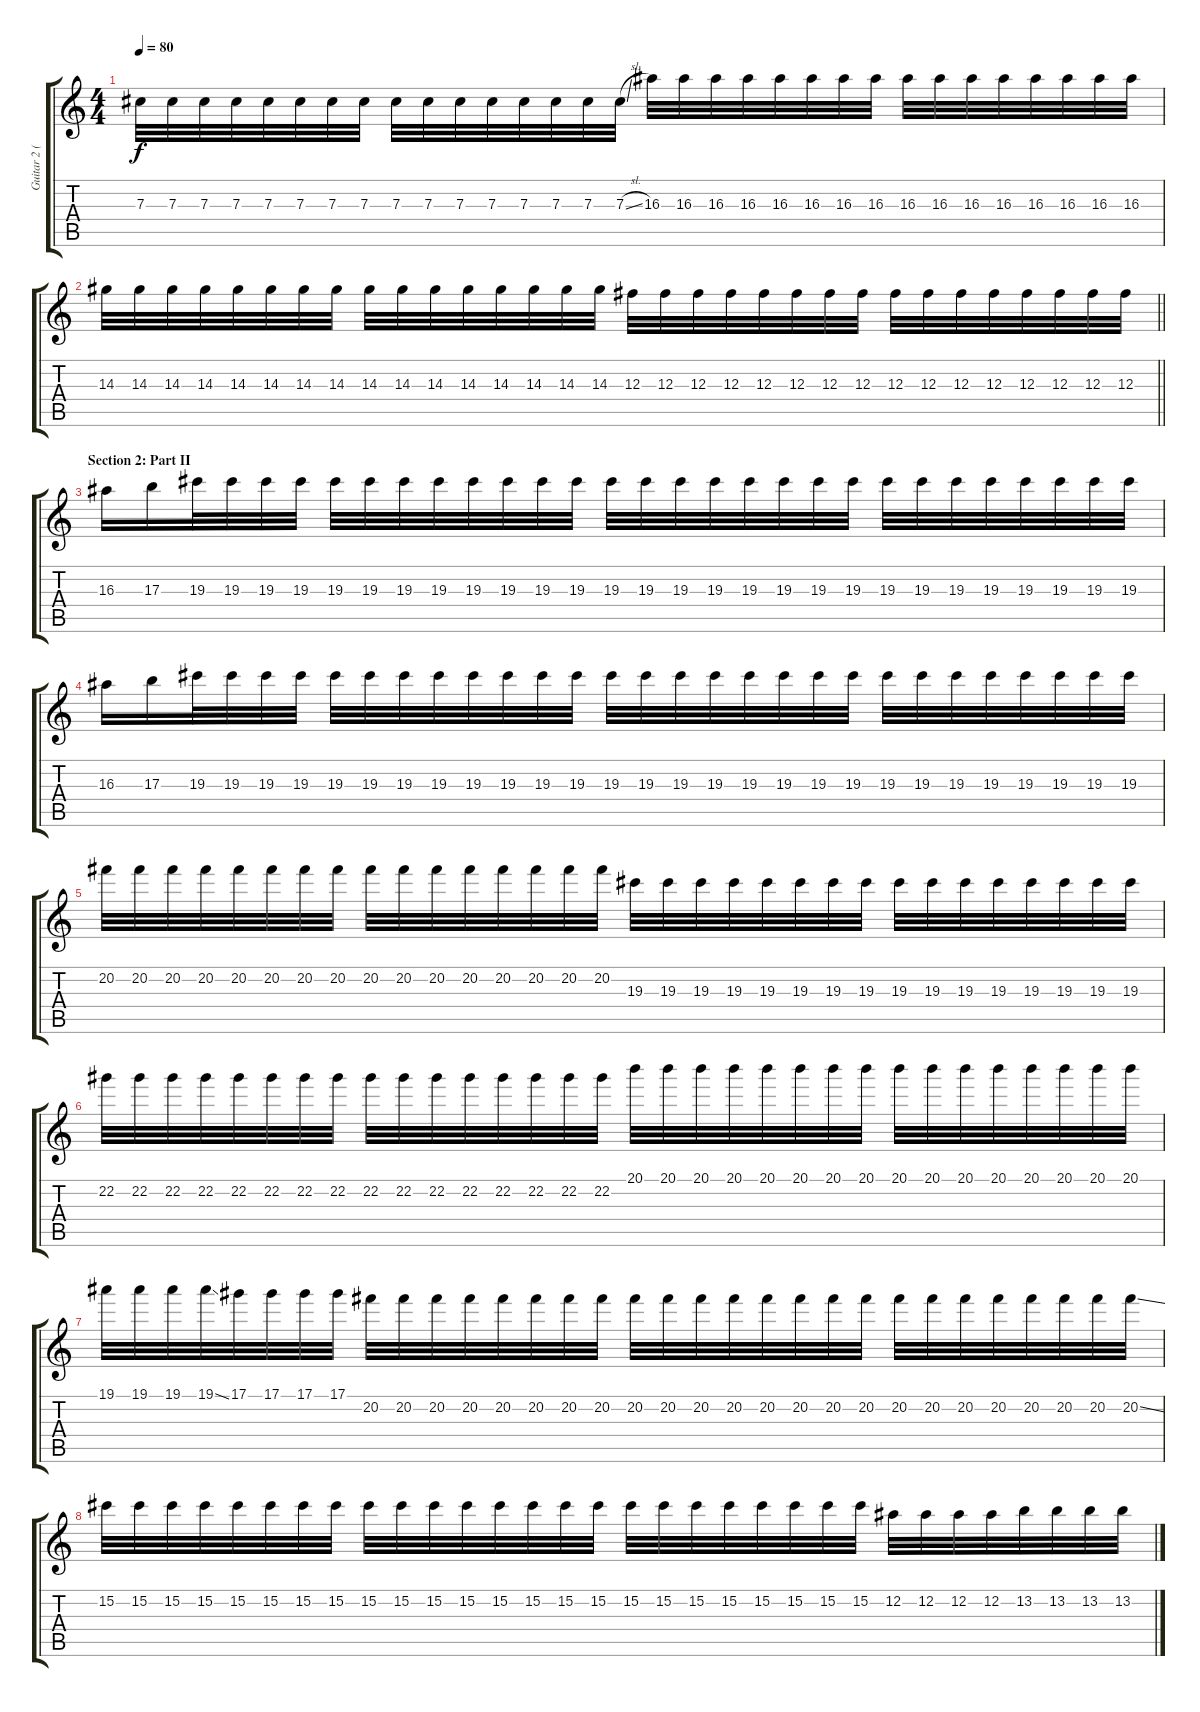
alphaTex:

\track ("Guitar 2 (Overdrive)" "Guitar 2 (") {instrument overdrivenguitar}
\staff {score tabs}
\tuning (Eb4 Bb3 Gb3 Db3 Ab2 Eb2) {hide}
\ts (4 4)
\tempo 80
\clef g2
\ks c
7.3.32{dy f} 7.3.32 7.3.32 7.3.32 7.3.32 7.3.32 7.3.32 7.3.32 7.3.32 7.3.32 7.3.32 7.3.32 7.3.32 7.3.32 7.3.32 7.3{sl}.32 16.3.32 16.3.32 16.3.32 16.3.32 16.3.32 16.3.32 16.3.32 16.3.32 16.3.32 16.3.32 16.3.32 16.3.32 16.3.32 16.3.32 16.3.32 16.3.32 |
\barLineRight lightlight
14.3.32 14.3.32 14.3.32 14.3.32 14.3.32 14.3.32 14.3.32 14.3.32 14.3.32 14.3.32 14.3.32 14.3.32 14.3.32 14.3.32 14.3.32 14.3.32 12.3.32 12.3.32 12.3.32 12.3.32 12.3.32 12.3.32 12.3.32 12.3.32 12.3.32 12.3.32 12.3.32 12.3.32 12.3.32 12.3.32 12.3.32 12.3.32 |
\section ("" "Section 2: Part II")
16.3.16 17.3.16 19.3.32 19.3.32 19.3.32 19.3.32 19.3.32 19.3.32 19.3.32 19.3.32 19.3.32 19.3.32 19.3.32 19.3.32 19.3.32 19.3.32 19.3.32 19.3.32 19.3.32 19.3.32 19.3.32 19.3.32 19.3.32 19.3.32 19.3.32 19.3.32 19.3.32 19.3.32 19.3.32 19.3.32 |
16.3.16 17.3.16 19.3.32 19.3.32 19.3.32 19.3.32 19.3.32 19.3.32 19.3.32 19.3.32 19.3.32 19.3.32 19.3.32 19.3.32 19.3.32 19.3.32 19.3.32 19.3.32 19.3.32 19.3.32 19.3.32 19.3.32 19.3.32 19.3.32 19.3.32 19.3.32 19.3.32 19.3.32 19.3.32 19.3.32 |
20.2.32 20.2.32 20.2.32 20.2.32 20.2.32 20.2.32 20.2.32 20.2.32 20.2.32 20.2.32 20.2.32 20.2.32 20.2.32 20.2.32 20.2.32 20.2.32 19.3.32 19.3.32 19.3.32 19.3.32 19.3.32 19.3.32 19.3.32 19.3.32 19.3.32 19.3.32 19.3.32 19.3.32 19.3.32 19.3.32 19.3.32 19.3.32 |
22.2.32 22.2.32 22.2.32 22.2.32 22.2.32 22.2.32 22.2.32 22.2.32 22.2.32 22.2.32 22.2.32 22.2.32 22.2.32 22.2.32 22.2.32 22.2.32 20.1.32 20.1.32 20.1.32 20.1.32 20.1.32 20.1.32 20.1.32 20.1.32 20.1.32 20.1.32 20.1.32 20.1.32 20.1.32 20.1.32 20.1.32 20.1.32 |
19.1.32 19.1.32 19.1.32 19.1{ss}.32 17.1.32 17.1.32 17.1.32 17.1.32 20.2.32 20.2.32 20.2.32 20.2.32 20.2.32 20.2.32 20.2.32 20.2.32 20.2.32 20.2.32 20.2.32 20.2.32 20.2.32 20.2.32 20.2.32 20.2.32 20.2.32 20.2.32 20.2.32 20.2.32 20.2.32 20.2.32 20.2.32 20.2{ss}.32 |
15.2.32 15.2.32 15.2.32 15.2.32 15.2.32 15.2.32 15.2.32 15.2.32 15.2.32 15.2.32 15.2.32 15.2.32 15.2.32 15.2.32 15.2.32 15.2.32 15.2.32 15.2.32 15.2.32 15.2.32 15.2.32 15.2.32 15.2.32 15.2.32 12.2.32 12.2.32 12.2.32 12.2.32 13.2.32 13.2.32 13.2.32 13.2.32
